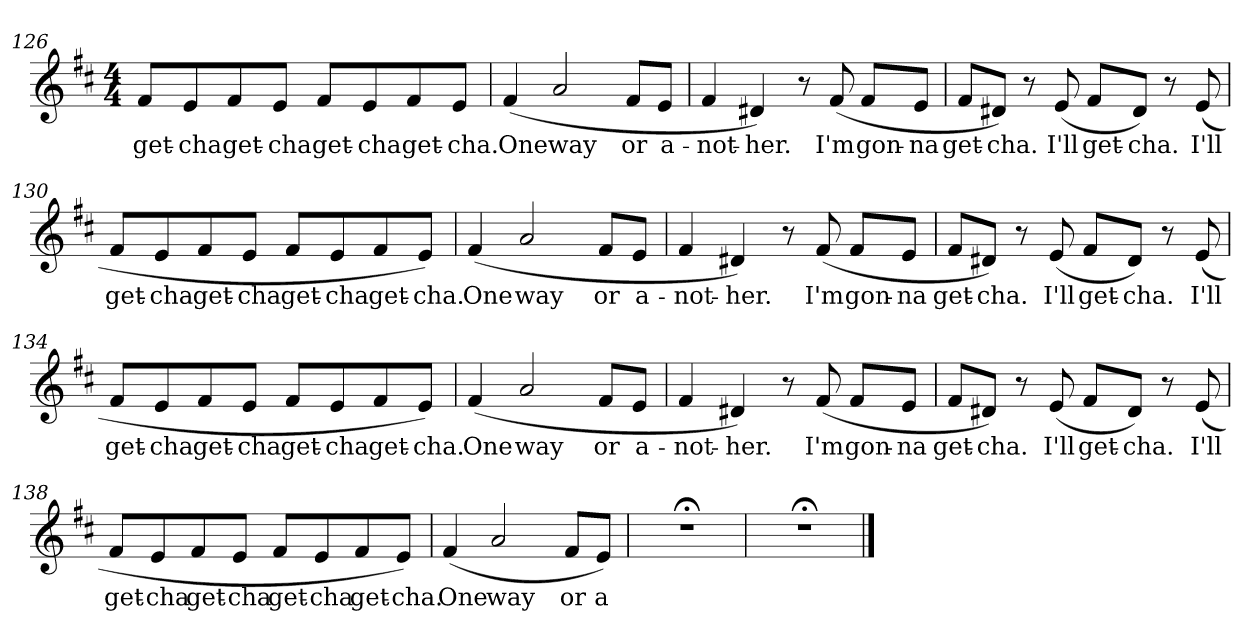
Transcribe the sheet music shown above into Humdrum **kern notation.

**kern	**text
*part1	*part1
*staff1	*staff1
!!LO:LB:g=z
*clefG2	*
*k[f#c#]	*
*D:	*
*M4/4	*
=126	=126
!	!LO:LY:b:color=#000000
8f#i/L	get-
!	!LO:LY:b:color=#000000
8ei/	-cha
!	!LO:LY:b:color=#000000
8f#i/	get-
!	!LO:LY:b:color=#000000
8ei/J	-cha
!	!LO:LY:b:color=#000000
8f#i/L	get-
!	!LO:LY:b:color=#000000
8ei/	-cha
!	!LO:LY:b:color=#000000
8f#i/	get-
!	!LO:LY:b:color=#000000
8ei/J	-cha.
=127	=127
!	!LO:LY:b:color=#000000
(4f#i/	One
!	!LO:LY:b:color=#000000
2ai/	way
!	!LO:LY:b:color=#000000
8f#i/L	or
!	!LO:LY:b:color=#000000
8ei/J	a-
=128	=128
!	!LO:LY:b:color=#000000
4f#i/	-not-
!	!LO:LY:b:color=#000000
4d#Xi/)	-her.
8r	.
!	!LO:LY:b:color=#000000
(8f#i/	I'm
!	!LO:LY:b:color=#000000
8f#i/L	gon-
!	!LO:LY:b:color=#000000
8ei/J	-na
!!LO:LB:g=z
=129	=129
!	!LO:LY:b:color=#000000
8f#i/L	get-
!	!LO:LY:b:color=#000000
8d#Xi/J)	-cha.
8r	.
!	!LO:LY:b:color=#000000
(8ei/	I'll
!	!LO:LY:b:color=#000000
8f#i/L	get-
!	!LO:LY:b:color=#000000
8d#i/J)	-cha.
8r	.
!	!LO:LY:b:color=#000000
(8ei/	I'll
=130	=130
!	!LO:LY:b:color=#000000
8f#i/L	get-
!	!LO:LY:b:color=#000000
8ei/	-cha
!	!LO:LY:b:color=#000000
8f#i/	get-
!	!LO:LY:b:color=#000000
8ei/J	-cha
!	!LO:LY:b:color=#000000
8f#i/L	get-
!	!LO:LY:b:color=#000000
8ei/	-cha
!	!LO:LY:b:color=#000000
8f#i/	get-
!	!LO:LY:b:color=#000000
8ei/J)	-cha.
=131	=131
!	!LO:LY:b:color=#000000
(4f#i/	One
!	!LO:LY:b:color=#000000
2ai/	way
!	!LO:LY:b:color=#000000
8f#i/L	or
!	!LO:LY:b:color=#000000
8ei/J	a-
=132	=132
!	!LO:LY:b:color=#000000
4f#i/	-not-
!	!LO:LY:b:color=#000000
4d#Xi/)	-her.
8r	.
!	!LO:LY:b:color=#000000
(8f#i/	I'm
!	!LO:LY:b:color=#000000
8f#i/L	gon-
!	!LO:LY:b:color=#000000
8ei/J	-na
!!LO:LB:g=z
=133	=133
!	!LO:LY:b:color=#000000
8f#i/L	get-
!	!LO:LY:b:color=#000000
8d#Xi/J)	-cha.
8r	.
!	!LO:LY:b:color=#000000
(8ei/	I'll
!	!LO:LY:b:color=#000000
8f#i/L	get-
!	!LO:LY:b:color=#000000
8d#i/J)	-cha.
8r	.
!	!LO:LY:b:color=#000000
(8ei/	I'll
=134	=134
!	!LO:LY:b:color=#000000
8f#i/L	get-
!	!LO:LY:b:color=#000000
8ei/	-cha
!	!LO:LY:b:color=#000000
8f#i/	get-
!	!LO:LY:b:color=#000000
8ei/J	-cha
!	!LO:LY:b:color=#000000
8f#i/L	get-
!	!LO:LY:b:color=#000000
8ei/	-cha
!	!LO:LY:b:color=#000000
8f#i/	get-
!	!LO:LY:b:color=#000000
8ei/J)	-cha.
=135	=135
!	!LO:LY:b:color=#000000
(4f#i/	One
!	!LO:LY:b:color=#000000
2ai/	way
!	!LO:LY:b:color=#000000
8f#i/L	or
!	!LO:LY:b:color=#000000
8ei/J	a-
=136	=136
!	!LO:LY:b:color=#000000
4f#i/	-not-
!	!LO:LY:b:color=#000000
4d#Xi/)	-her.
8r	.
!	!LO:LY:b:color=#000000
(8f#i/	I'm
!	!LO:LY:b:color=#000000
8f#i/L	gon-
!	!LO:LY:b:color=#000000
8ei/J	-na
!!LO:LB:g=z
=137	=137
!	!LO:LY:b:color=#000000
8f#i/L	get-
!	!LO:LY:b:color=#000000
8d#Xi/J)	-cha.
8r	.
!	!LO:LY:b:color=#000000
(8ei/	I'll
!	!LO:LY:b:color=#000000
8f#i/L	get-
!	!LO:LY:b:color=#000000
8d#i/J)	-cha.
8r	.
!	!LO:LY:b:color=#000000
(8ei/	I'll
=138	=138
!	!LO:LY:b:color=#000000
8f#i/L	get-
!	!LO:LY:b:color=#000000
8ei/	-cha
!	!LO:LY:b:color=#000000
8f#i/	get-
!	!LO:LY:b:color=#000000
8ei/J	-cha
!	!LO:LY:b:color=#000000
8f#i/L	get-
!	!LO:LY:b:color=#000000
8ei/	-cha
!	!LO:LY:b:color=#000000
8f#i/	get-
!	!LO:LY:b:color=#000000
8ei/J)	-cha.
=139	=139
!	!LO:LY:b:color=#000000
(4f#i/	One
!	!LO:LY:b:color=#000000
2ai/	way
!	!LO:LY:b:color=#000000
8f#i/L	or
!	!LO:LY:b:color=#000000
8ei/J)	a-
=139X1	=139X1
1r;<	.
=139X2	=139X2
1r;<	.
==	==
*-	*-
